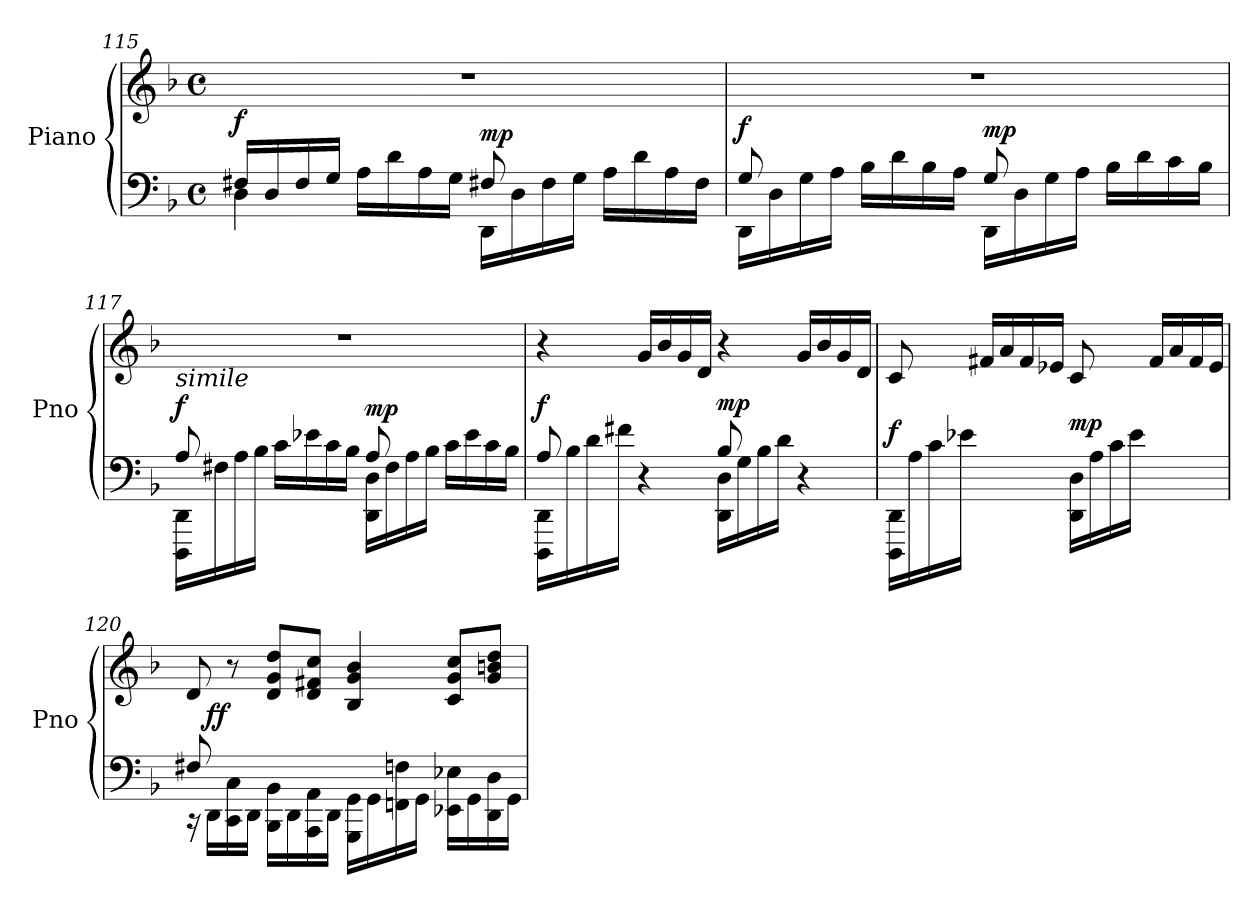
**kern	**kern	**dynam
*part1	*part1	*part1
*staff2	*staff1	*staff1/2
*I"Piano	*	*
*I'Pno	*	*
*clefF4	*clefG2	*
*k[b-]	*k[b-]	*
*M4/4	*M4/4	*
*met(c)	*met(c)	*
=115	=115	=115
*^	*	*
!	!	!	!LO:DY:a=2
16F#X/LL	4D\	1r	f
16D/	.	.	.
16F#/	.	.	.
16G/JJ	.	.	.
16A\LL	4ryy	.	.
16d\	.	.	.
16A\	.	.	.
16G\JJ	.	.	.
!	!	!	!LO:DY:a=2
8F#X/	16DD\LL	.	mp
.	16D\	.	.
8ryy	16F#\	.	.
.	16G\JJ	.	.
16A\LL	4ryy	.	.
16d\	.	.	.
16A\	.	.	.
16F#\JJ	.	.	.
=116	=116	=116	=116
!	!	!	!LO:DY:a=2
8G/	16DD\LL	1r	f
.	16D\	.	.
8ryy	16G\	.	.
.	16A\JJ	.	.
16B-\LL	4ryy	.	.
16d\	.	.	.
16B-\	.	.	.
16A\JJ	.	.	.
!	!	!	!LO:DY:a=2
8G/	16DD\LL	.	mp
.	16D\	.	.
8ryy	16G\	.	.
.	16A\JJ	.	.
16B-\LL	4ryy	.	.
16d\	.	.	.
16c\	.	.	.
16B-\JJ	.	.	.
!!LO:LB:g=z
=117	=117	=117	=117
!LO:TX:a:i:t=simile	!	!	!
!	!	!	!LO:DY:a=2
8A/	16DDD\ 16DD\LL	1r	f
.	16F#X\	.	.
8ryy	16A\	.	.
.	16B-\JJ	.	.
16c\LL	4ryy	.	.
16e-X\	.	.	.
16c\	.	.	.
16B-\JJ	.	.	.
!	!	!	!LO:DY:a=2
8A/	16DD\ 16D\LL	.	mp
.	16F#\	.	.
8ryy	16A\	.	.
.	16B-\JJ	.	.
16c\LL	4ryy	.	.
16e-\	.	.	.
16c\	.	.	.
16B-\JJ	.	.	.
=118	=118	=118	=118
!	!	!	!LO:DY:a=2
8A/	16DDD\ 16DD\LL	4r	f
.	16B-\	.	.
8ryy	16d\	.	.
.	16f#X\JJ	.	.
4r	4ryy	16g/LL	.
.	.	16b-/	.
.	.	16g/	.
.	.	16d/JJ	.
!	!	!	!LO:DY:a=2
8B-/	16DD\ 16D\LL	4r	mp
.	16G\	.	.
8ryy	16B-\	.	.
.	16d\JJ	.	.
4r	4ryy	16g/LL	.
.	.	16b-/	.
.	.	16g/	.
.	.	16d/JJ	.
=119	=119	=119	=119
!	!	!	!LO:DY:a=2
1ryy	16DDD\ 16DD\LL	8c/	f
.	16A\	.	.
.	16c\	8ryy	.
.	16e-X\JJ	.	.
.	4ryy	16f#X/LL	.
.	.	16a/	.
.	.	16f#/	.
.	.	16e-X/JJ	.
!	!	!	!LO:DY:a=2
.	16DD\ 16D\LL	8c/	mp
.	16A\	.	.
.	16c\	8ryy	.
.	16e-\JJ	.	.
.	4ryy	16f#/LL	.
.	.	16a/	.
.	.	16f#/	.
.	.	16e-/JJ	.
!!LO:LB:g=z
=120	=120	=120	=120
8F#X/	16r	8d/	.
!	!	!	!LO:DY:a=2
.	16DD\LL	.	ff
8ryy	16CC\ 16C\	8r	.
.	16DD\JJ	.	.
4ryy	16BBB-\ 16BB-\LL	8d/ 8g/ 8dd/L	.
.	16DD\	.	.
.	16AAA\ 16AA\	8d/ 8f#X/ 8cc/J	.
.	16DD\JJ	.	.
2ryy	16GGG\ 16GG\LL	4B-/ 4g/ 4b-/	.
.	16GG\	.	.
.	16FFn\ 16Fn\	.	.
.	16GG\JJ	.	.
.	16EE-X\ 16E-X\LL	8c/ 8g/ 8cc/L	.
.	16GG\	.	.
.	16DD\ 16D\	8g/ 8bn/ 8dd/J	.
.	16GG\JJ	.	.
*v	*v	*	*
=	=	=
*-	*-	*-
